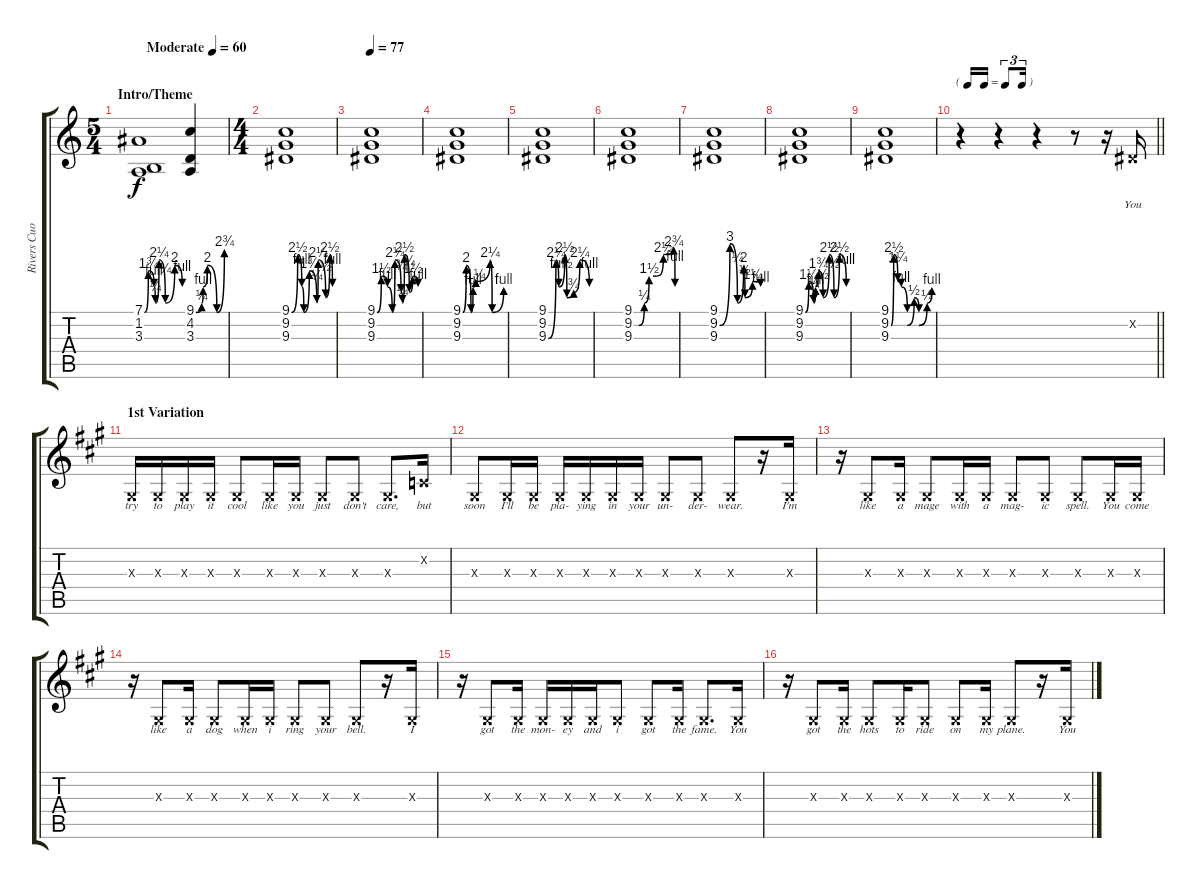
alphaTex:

\track ("Rivers Cuomo" "Rivers Cuo") {instrument lead2sawtooth bank 1}
\staff {score tabs}
\tuning (Eb4 Bb3 Gb3 Db3 Ab2 Eb2) {hide}
\ts (5 4)
\section ("" "Intro/Theme")
\tempo (60 "Moderate")
\clef g2
\ks c
(7.1{be (custom 0 0 6 7 15 4 17 1 23 9 33 1 48 8 60 4)} 1.2 3.3).1{dy f volume 11 instrument applause} (9.1{be (custom 0 0 12 1 15 4 24 8 44 0 60 11)} 4.2 3.3).4 |
\ts (4 4)
(9.1{be (custom 0 0 9 10 15 4 18 0 26 7 37 1 39 9 50 2 56 10 60 4)} 9.2 9.3).1{volume 9} |
\tempo 77
(9.1{be (custom 0 0 6 6 15 4 22 0 26 9 35 3 37 1 40 10 47 3 52 6 60 4)} 9.2 9.3).1 |
(9.1{be (custom 0 0 5 8 12 0 15 4 19 5 40 9 43 0 60 4)} 9.2 9.3).1 |
(9.1 9.2 9.3{be (custom 0 0 11 9 15 4 24 10 27 2 37 3 46 9 60 4)}).1 |
(9.1 9.2{be (custom 0 0 7 0 15 1 22 6 33 6 43 10 53 10 58 11 60 4)} 9.3).1 |
(9.1 9.2{be (custom 0 0 15 12 26 1 35 8 37 2 48 5 60 4)} 9.3).1 |
(9.1{be (custom 0 0 5 5 12 1 15 4 19 7 26 2 35 10 42 2 50 10 60 4)} 9.2 9.3).1 |
(9.1 9.2{be (custom 0 0 4 10 10 5 15 4 24 0 34 2 41 0 53 1 60 4)} 9.3).1{volume 0} |
\tf triplet16th
\barLineRight lightlight
r.4 r.4 r.4 r.8 r.16 5.2{x}.16{lyrics (0 "You") lyrics (1 "") lyrics (2 "") lyrics (3 "") lyrics (4 "") volume 16 instrument lead2sawtooth} |
\section ("" "1st Variation")
\ks a
2.3{x}.16{lyrics (0 "try") lyrics (1 "") lyrics (2 "") lyrics (3 "") lyrics (4 "")} 2.3{x}.16{lyrics (0 "to") lyrics (1 "") lyrics (2 "") lyrics (3 "") lyrics (4 "")} 2.3{x}.16{lyrics (0 "play") lyrics (1 "") lyrics (2 "") lyrics (3 "") lyrics (4 "")} 2.3{x}.16{lyrics (0 "it") lyrics (1 "") lyrics (2 "") lyrics (3 "") lyrics (4 "")} 2.3{x}.8{lyrics (0 "cool") lyrics (1 "") lyrics (2 "") lyrics (3 "") lyrics (4 "")} 2.3{x}.16{lyrics (0 "like") lyrics (1 "") lyrics (2 "") lyrics (3 "") lyrics (4 "")} 2.3{x}.16{lyrics (0 "you") lyrics (1 "") lyrics (2 "") lyrics (3 "") lyrics (4 "")} 2.3{x}.8{lyrics (0 "just") lyrics (1 "") lyrics (2 "") lyrics (3 "") lyrics (4 "")} 2.3{x}.8{lyrics (0 "don't") lyrics (1 "") lyrics (2 "") lyrics (3 "") lyrics (4 "")} 2.3{x}.8{d lyrics (0 "care,") lyrics (1 "") lyrics (2 "") lyrics (3 "") lyrics (4 "")} 2.2{x}.16{lyrics (0 "but") lyrics (1 "") lyrics (2 "") lyrics (3 "") lyrics (4 "")} |
2.3{x}.8{lyrics (0 "soon") lyrics (1 "") lyrics (2 "") lyrics (3 "") lyrics (4 "")} 2.3{x}.16{lyrics (0 "I'll") lyrics (1 "") lyrics (2 "") lyrics (3 "") lyrics (4 "")} 2.3{x}.16{lyrics (0 "be") lyrics (1 "") lyrics (2 "") lyrics (3 "") lyrics (4 "")} 2.3{x}.16{lyrics (0 "pla-") lyrics (1 "") lyrics (2 "") lyrics (3 "") lyrics (4 "")} 2.3{x}.16{lyrics (0 "ying") lyrics (1 "") lyrics (2 "") lyrics (3 "") lyrics (4 "")} 2.3{x}.16{lyrics (0 "in") lyrics (1 "") lyrics (2 "") lyrics (3 "") lyrics (4 "")} 2.3{x}.16{lyrics (0 "your") lyrics (1 "") lyrics (2 "") lyrics (3 "") lyrics (4 "")} 2.3{x}.8{lyrics (0 "un-") lyrics (1 "") lyrics (2 "") lyrics (3 "") lyrics (4 "")} 2.3{x}.8{lyrics (0 "der-") lyrics (1 "") lyrics (2 "") lyrics (3 "") lyrics (4 "")} 2.3{x}.8{lyrics (0 "wear.") lyrics (1 "") lyrics (2 "") lyrics (3 "") lyrics (4 "")} r.16 2.3{x}.16{lyrics (0 "I'm") lyrics (1 "") lyrics (2 "") lyrics (3 "") lyrics (4 "")} |
r.16 2.3{x}.8{lyrics (0 "like") lyrics (1 "") lyrics (2 "") lyrics (3 "") lyrics (4 "")} 2.3{x}.16{lyrics (0 "a") lyrics (1 "") lyrics (2 "") lyrics (3 "") lyrics (4 "")} 2.3{x}.8{lyrics (0 "mage") lyrics (1 "") lyrics (2 "") lyrics (3 "") lyrics (4 "")} 2.3{x}.16{lyrics (0 "with") lyrics (1 "") lyrics (2 "") lyrics (3 "") lyrics (4 "")} 2.3{x}.16{lyrics (0 "a") lyrics (1 "") lyrics (2 "") lyrics (3 "") lyrics (4 "")} 2.3{x}.8{lyrics (0 "mag-") lyrics (1 "") lyrics (2 "") lyrics (3 "") lyrics (4 "")} 2.3{x}.8{lyrics (0 "ic") lyrics (1 "") lyrics (2 "") lyrics (3 "") lyrics (4 "")} 2.3{x}.8{lyrics (0 "spell.") lyrics (1 "") lyrics (2 "") lyrics (3 "") lyrics (4 "")} 2.3{x}.16{lyrics (0 "You") lyrics (1 "") lyrics (2 "") lyrics (3 "") lyrics (4 "")} 2.3{x}.16{lyrics (0 "come") lyrics (1 "") lyrics (2 "") lyrics (3 "") lyrics (4 "")} |
r.16 2.3{x}.8{lyrics (0 "like") lyrics (1 "") lyrics (2 "") lyrics (3 "") lyrics (4 "")} 2.3{x}.16{lyrics (0 "a") lyrics (1 "") lyrics (2 "") lyrics (3 "") lyrics (4 "")} 2.3{x}.8{lyrics (0 "dog") lyrics (1 "") lyrics (2 "") lyrics (3 "") lyrics (4 "")} 2.3{x}.16{lyrics (0 "when") lyrics (1 "") lyrics (2 "") lyrics (3 "") lyrics (4 "")} 2.3{x}.16{lyrics (0 "i") lyrics (1 "") lyrics (2 "") lyrics (3 "") lyrics (4 "")} 2.3{x}.8{lyrics (0 "ring") lyrics (1 "") lyrics (2 "") lyrics (3 "") lyrics (4 "")} 2.3{x}.8{lyrics (0 "your") lyrics (1 "") lyrics (2 "") lyrics (3 "") lyrics (4 "")} 2.3{x}.8{lyrics (0 "bell.") lyrics (1 "") lyrics (2 "") lyrics (3 "") lyrics (4 "")} r.16 2.3{x}.16{lyrics (0 "I") lyrics (1 "") lyrics (2 "") lyrics (3 "") lyrics (4 "")} |
r.16 2.3{x}.8{lyrics (0 "got") lyrics (1 "") lyrics (2 "") lyrics (3 "") lyrics (4 "")} 2.3{x}.16{lyrics (0 "the") lyrics (1 "") lyrics (2 "") lyrics (3 "") lyrics (4 "")} 2.3{x}.16{lyrics (0 "mon-") lyrics (1 "") lyrics (2 "") lyrics (3 "") lyrics (4 "")} 2.3{x}.16{lyrics (0 "ey") lyrics (1 "") lyrics (2 "") lyrics (3 "") lyrics (4 "")} 2.3{x}.16{lyrics (0 "and") lyrics (1 "") lyrics (2 "") lyrics (3 "") lyrics (4 "")} 2.3{x}.8{lyrics (0 "i") lyrics (1 "") lyrics (2 "") lyrics (3 "") lyrics (4 "")} 2.3{x}.8{lyrics (0 "got") lyrics (1 "") lyrics (2 "") lyrics (3 "") lyrics (4 "")} 2.3{x}.16{lyrics (0 "the") lyrics (1 "") lyrics (2 "") lyrics (3 "") lyrics (4 "")} 2.3{x}.8{d lyrics (0 "fame.") lyrics (1 "") lyrics (2 "") lyrics (3 "") lyrics (4 "")} 2.3{x}.16{lyrics (0 "You") lyrics (1 "") lyrics (2 "") lyrics (3 "") lyrics (4 "")} |
r.16 2.3{x}.8{lyrics (0 "got") lyrics (1 "") lyrics (2 "") lyrics (3 "") lyrics (4 "")} 2.3{x}.16{lyrics (0 "the") lyrics (1 "") lyrics (2 "") lyrics (3 "") lyrics (4 "")} 2.3{x}.8{lyrics (0 "hots") lyrics (1 "") lyrics (2 "") lyrics (3 "") lyrics (4 "")} 2.3{x}.16{lyrics (0 "to") lyrics (1 "") lyrics (2 "") lyrics (3 "") lyrics (4 "")} 2.3{x}.8{lyrics (0 "ride") lyrics (1 "") lyrics (2 "") lyrics (3 "") lyrics (4 "")} 2.3{x}.8{lyrics (0 "on") lyrics (1 "") lyrics (2 "") lyrics (3 "") lyrics (4 "")} 2.3{x}.16{lyrics (0 "my") lyrics (1 "") lyrics (2 "") lyrics (3 "") lyrics (4 "")} 2.3{x}.8{lyrics (0 "plane.") lyrics (1 "") lyrics (2 "") lyrics (3 "") lyrics (4 "")} r.16 2.3{x}.16{lyrics (0 "You") lyrics (1 "") lyrics (2 "") lyrics (3 "") lyrics (4 "")}
